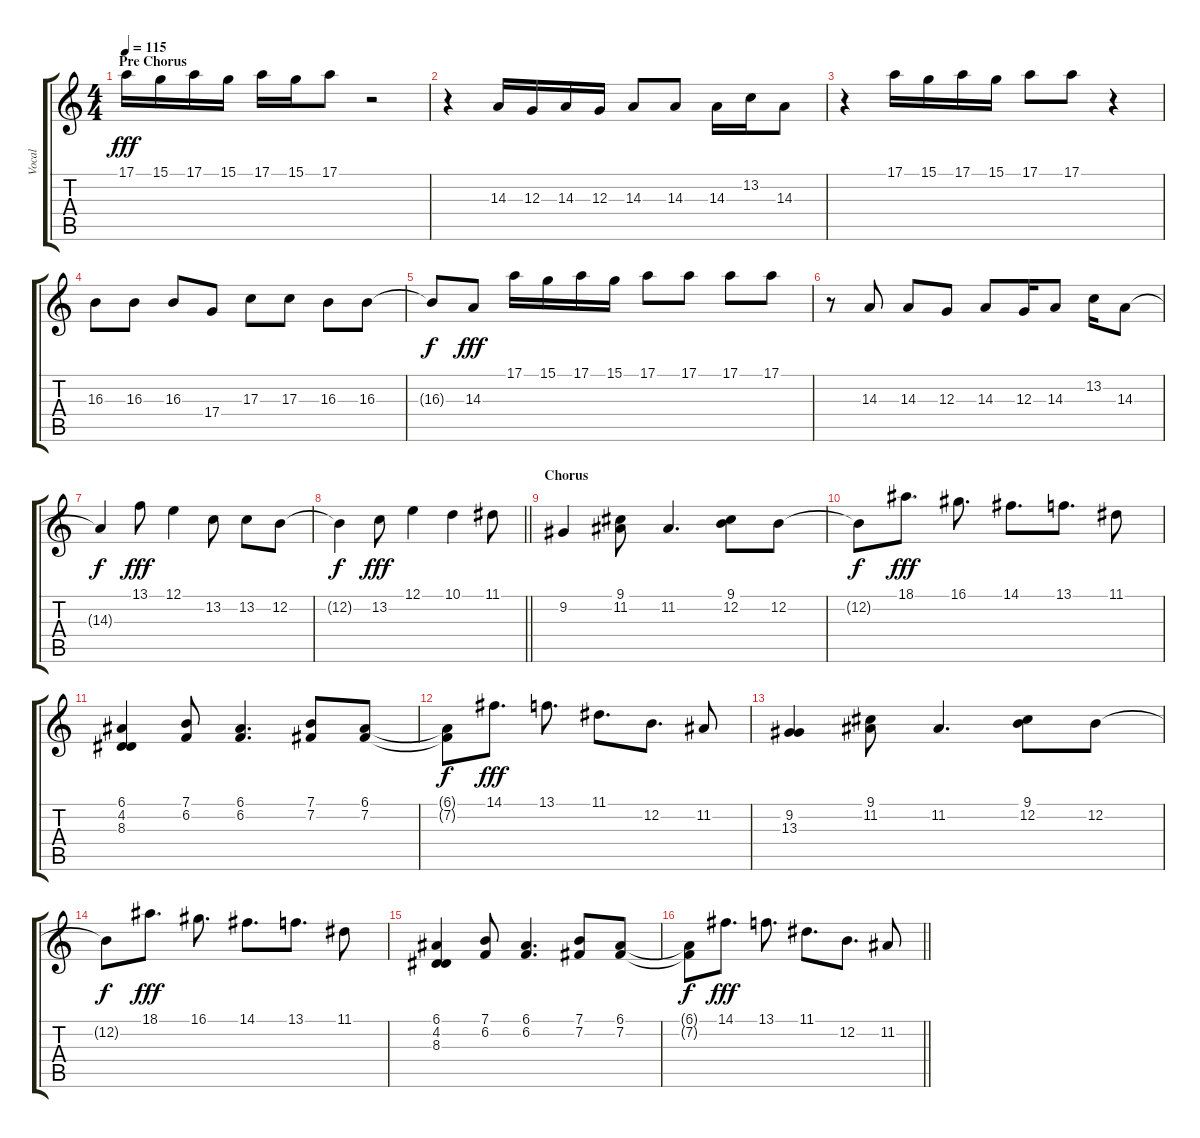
\track ("Vocal" "Vocal") {instrument trumpet}
\staff {score tabs}
\tuning (E4 B3 G3 D3 A2 E2) {hide}
\ts (4 4)
\section ("" "Pre Chorus")
\tempo 115
\clef g2
\ks c
17.1.16{dy fff} 15.1.16 17.1.16 15.1.16 17.1.16 15.1.16 17.1.8 r.2 |
r.4 14.3.16 12.3.16 14.3.16 12.3.16 14.3.8 14.3.8 14.3.16 13.2.16 14.3.8 |
r.4 17.1.16 15.1.16 17.1.16 15.1.16 17.1.8 17.1.8 r.4 |
16.3.8 16.3.8 16.3.8 17.4.8 17.3.8 17.3.8 16.3.8 16.3.8 |
16.3{t}.8{dy f} 14.3.8{dy fff} 17.1.16 15.1.16 17.1.16 15.1.16 17.1.8 17.1.8 17.1.8 17.1.8 |
r.8 14.3.8 14.3.8 12.3.8 14.3.8 12.3.16 14.3.8 13.2.16 14.3.8 |
14.3{t}.4{dy f} 13.1.8{dy fff} 12.1.4 13.2.8 13.2.8 12.2.8 |
\barLineRight lightlight
12.2{t}.4{dy f} 13.2.8{dy fff} 12.1.4 10.1.4 11.1.8 |
\section ("" "Chorus")
9.2.4 (9.1 11.2).8 11.2.4{d} (9.1 12.2).8 12.2.8 |
12.2{t}.8{dy f} 18.1.8{d dy fff} 16.1.8{d} 14.1.8{d} 13.1.8{d} 11.1.8 |
(6.1 4.2 8.3).4 (7.1 6.2).8 (6.1 6.2).4{d} (7.1 7.2).8 (6.1 7.2).8 |
(6.1{t} 7.2{t}).8{dy f} 14.1.8{d dy fff} 13.1.8{d} 11.1.8{d} 12.2.8{d} 11.2.8 |
(9.2 13.3).4 (9.1 11.2).8 11.2.4{d} (9.1 12.2).8 12.2.8 |
12.2{t}.8{dy f} 18.1.8{d dy fff} 16.1.8{d} 14.1.8{d} 13.1.8{d} 11.1.8 |
(6.1 4.2 8.3).4 (7.1 6.2).8 (6.1 6.2).4{d} (7.1 7.2).8 (6.1 7.2).8 |
\barLineRight lightlight
(6.1{t} 7.2{t}).8{dy f} 14.1.8{d dy fff} 13.1.8{d} 11.1.8{d} 12.2.8{d} 11.2.8
